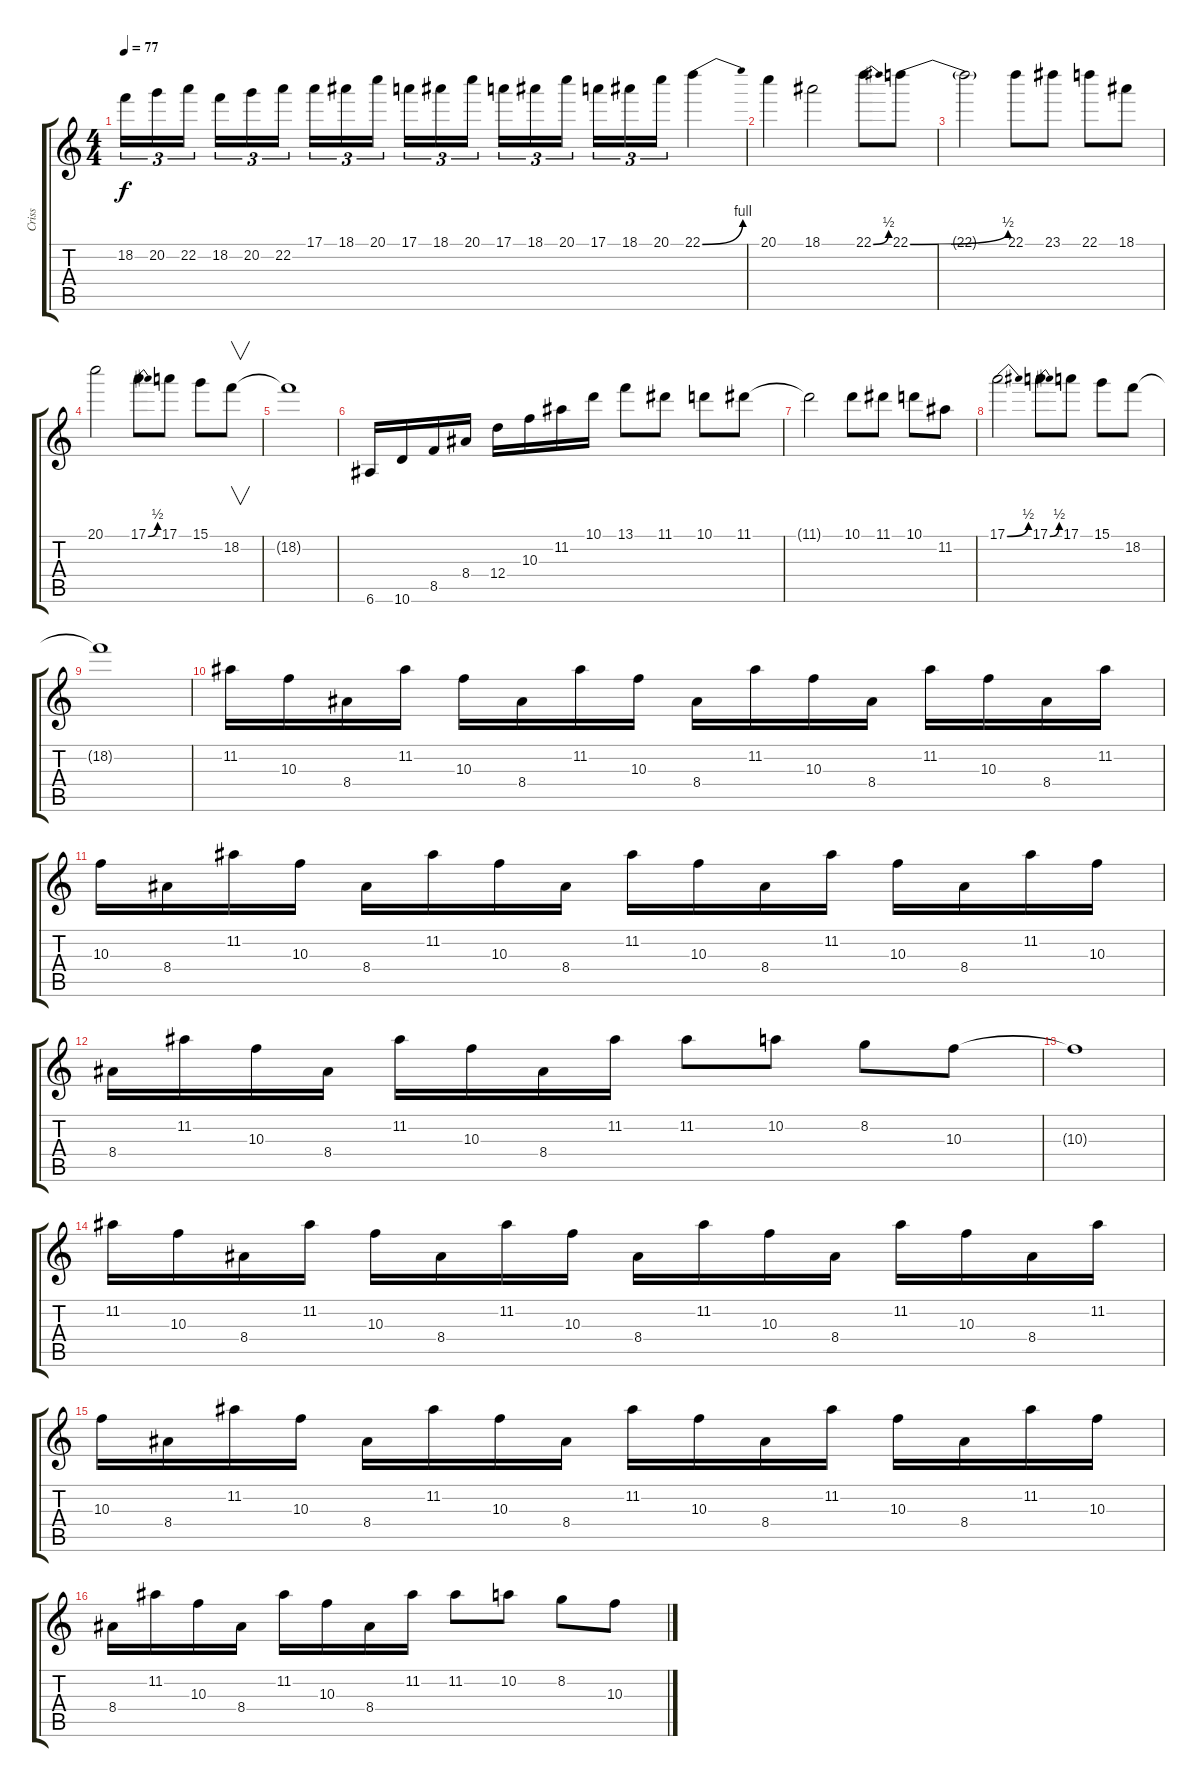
\track ("Criss" "Criss") {instrument overdrivenguitar}
\staff {score tabs}
\tuning (E4 B3 G3 D3 A2 E2) {hide}
\ts (4 4)
\tempo 77
\clef g2
\ks c
18.2.16{tu (3 2) dy f} 20.2.16{tu (3 2)} 22.2.16{tu (3 2)} 18.2.16{tu (3 2)} 20.2.16{tu (3 2)} 22.2.16{tu (3 2)} 17.1.16{tu (3 2)} 18.1.16{tu (3 2)} 20.1.16{tu (3 2)} 17.1.16{tu (3 2)} 18.1.16{tu (3 2)} 20.1.16{tu (3 2)} 17.1.16{tu (3 2)} 18.1.16{tu (3 2)} 20.1.16{tu (3 2)} 17.1.16{tu (3 2)} 18.1.16{tu (3 2)} 20.1.16{tu (3 2)} 22.1{be (bend 0 0 60 4)}.4 |
20.1.4 18.1.2 22.1{be (bend 0 0 60 2)}.8 22.1{be (bend 0 0 60 2)}.8 |
22.1{t}.2 22.1.8 23.1.8 22.1.8 18.1.8 |
20.1.2 17.1{be (bend 0 0 60 2)}.8 17.1.8 15.1.8 18.2.8{v} |
18.2{t}.1 |
6.6.16 10.6.16 8.5.16 8.4.16 12.4.16 10.3.16 11.2.16 10.1.16 13.1.8 11.1.8 10.1.8 11.1.8 |
11.1{t}.2 10.1.8 11.1.8 10.1.8 11.2.8 |
17.1{be (bend 0 0 60 2)}.2 17.1{be (bend 0 0 60 2)}.8 17.1.8 15.1.8 18.2.8 |
18.2{t}.1 |
11.2.16 10.3.16 8.4.16 11.2.16 10.3.16 8.4.16 11.2.16 10.3.16 8.4.16 11.2.16 10.3.16 8.4.16 11.2.16 10.3.16 8.4.16 11.2.16 |
10.3.16 8.4.16 11.2.16 10.3.16 8.4.16 11.2.16 10.3.16 8.4.16 11.2.16 10.3.16 8.4.16 11.2.16 10.3.16 8.4.16 11.2.16 10.3.16 |
8.4.16 11.2.16 10.3.16 8.4.16 11.2.16 10.3.16 8.4.16 11.2.16 11.2.8 10.2.8 8.2.8 10.3.8 |
10.3{t}.1 |
11.2.16{volume 14} 10.3.16 8.4.16 11.2.16 10.3.16 8.4.16 11.2.16 10.3.16 8.4.16 11.2.16 10.3.16 8.4.16 11.2.16 10.3.16 8.4.16 11.2.16 |
10.3.16 8.4.16 11.2.16 10.3.16 8.4.16 11.2.16 10.3.16 8.4.16 11.2.16 10.3.16 8.4.16 11.2.16 10.3.16 8.4.16 11.2.16 10.3.16 |
8.4.16 11.2.16 10.3.16 8.4.16 11.2.16 10.3.16 8.4.16 11.2.16 11.2.8 10.2.8 8.2.8 10.3.8
